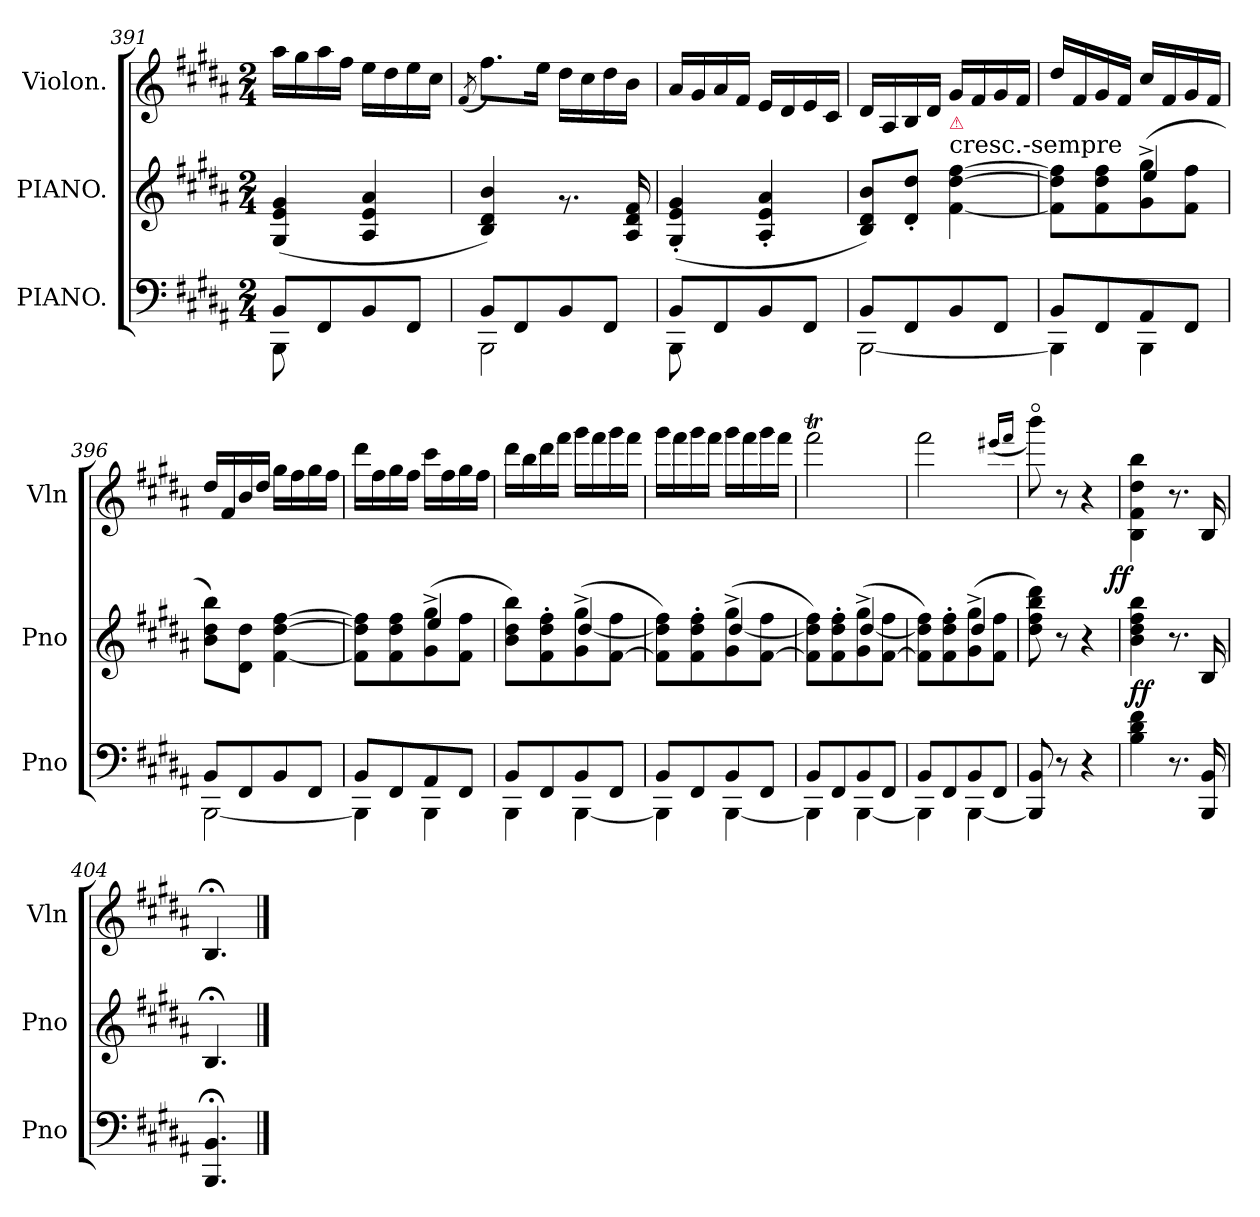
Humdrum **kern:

**kern	**kern	**dynam	**kern	**dynam
*part3	*part2	*part2	*part1	*part1
*staff3	*staff2	*staff2	*staff1	*staff1
*I"PIANO.	*I"PIANO.	*	*I"Violon.	*
*I'Pno	*I'Pno	*	*I'Vln	*
*clefF4	*clefG2	*	*clefG2	*
*k[f#c#g#d#a#]	*k[f#c#g#d#a#]	*	*k[f#c#g#d#a#]	*
*M2/4	*M2/4	*	*M2/4	*
=391	=391	=391	=391	=391
*^	*	*	*	*
8BB/L	8BBB\	(4G#/ 4e/ 4g#/	.	16aa#\LL	.
.	.	.	.	16gg#\	.
8FF#/	8ryy	.	.	16aa#\	.
.	.	.	.	16ff#\JJ	.
8BB/	4ryy	4A#/ 4e/ 4a#/	.	16ee\LL	.
.	.	.	.	16dd#\	.
8FF#/J	.	.	.	16ee\	.
.	.	.	.	16cc#\JJ	.
=392	=392	=392	=392	=392	=392
.	.	.	.	(8qf#/	.
8BB/L	2BBB\	4B/ 4d#/ 4b/)	.	8.ff#\L)	.
8FF#/	.	.	.	.	.
.	.	.	.	16ee\Jk	.
8BB/	.	8.rg	.	16dd#\LL	.
.	.	.	.	16cc#\	.
8FF#/J	.	.	.	16dd#\	.
.	.	16A#/ 16d#/ 16f#/	.	16b\JJ	.
=393	=393	=393	=393	=393	=393
8BB/L	8BBB\	(4G#'/ 4e'/ 4g#'/	.	16a#/LL	.
.	.	.	.	16g#/	.
8FF#/	8ryy	.	.	16a#/	.
.	.	.	.	16f#/JJ	.
8BB/	4ryy	4A#'/ 4e'/ 4a#'/	.	16e/LL	.
.	.	.	.	16d#/	.
8FF#/J	.	.	.	16e/	.
.	.	.	.	16c#/JJ	.
=394	=394	=394	=394	=394	=394
8BB/L	[2BBB\	8B/ 8d#/ 8b/L)	.	16d#/LL	.
.	.	.	.	16A#/	.
8FF#/	.	8d#'/ 8dd#'/J	.	16B/	.
.	.	.	.	16d#/JJ	.
!	!	!LO:TX:t=cresc.-sempre	!	!	!
!	!	!LO:TX:a:color=crimson:t=⚠	!	!	!
8BB/	.	[4f#\ [4dd#\ [4ff#\	.	16g#/LL	.
.	.	.	.	16f#/	.
8FF#/J	.	.	.	16g#/	.
.	.	.	.	16f#/JJ	.
=395	=395	=395	=395	=395	=395
*	*	*^	*	*	*
8BB/L	4BBB\]	8f#]\ 8dd#]\ 8ff#]\L	4ryy	.	16dd#/LL	.
.	.	.	.	.	16f#/	.
8FF#/	.	8f#\ 8dd#\ 8ff#\	.	.	16g#/	.
.	.	.	.	.	16f#/JJ	.
8AA#/	4BBB\	(8g#^\ 8gg#^\	4ee/	.	16cc#/LL	.
.	.	.	.	.	16f#/	.
8FF#/J	.	8f#\ 8ff#\J	.	.	16g#/	.
.	.	.	.	.	16f#/JJ	.
*	*	*v	*v	*	*	*
=396	=396	=396	=396	=396	=396
8BB/L	[2BBB\	8b\ 8dd#\ 8bb\L)	.	16dd#/LL	.
.	.	.	.	16f#/	.
8FF#/	.	8d#\ 8dd#\J	.	16b/	.
.	.	.	.	16dd#/JJ	.
8BB/	.	[4f#\ [4dd#\ [4ff#\	.	16gg#\LL	.
.	.	.	.	16ff#\	.
8FF#/J	.	.	.	16gg#\	.
.	.	.	.	16ff#\JJ	.
=397	=397	=397	=397	=397	=397
*	*	*^	*	*	*
8BB/L	4BBB\]	8f#]\ 8dd#]\ 8ff#]\L	4ryy	.	16ddd#\LL	.
.	.	.	.	.	16ff#\	.
8FF#/	.	8f#\ 8dd#\ 8ff#\	.	.	16gg#\	.
.	.	.	.	.	16ff#\JJ	.
8AA#/	4BBB\	(8g#^\ 8gg#^\	4ee/	.	16ccc#\LL	.
.	.	.	.	.	16ff#\	.
8FF#/J	.	8f#\ 8ff#\J	.	.	16gg#\	.
.	.	.	.	.	16ff#\JJ	.
=398	=398	=398	=398	=398	=398	=398
8BB/L	4BBB\	8b\ 8dd#\ 8bb\L)	4ryy	.	16ddd#\LL	.
.	.	.	.	.	16bb\	.
8FF#/	.	8f#'\ 8dd#'\ 8ff#'\	.	.	16ddd#\	.
.	.	.	.	.	16fff#\JJ	.
8BB/	[4BBB\	(8g#^\ 8gg#^\	[4dd#/	.	16ggg#\LL	.
.	.	.	.	.	16fff#\	.
8FF#/J	.	[8f#\ 8ff#\J	.	.	16ggg#\	.
.	.	.	.	.	16fff#\JJ	.
=399	=399	=399	=399	=399	=399	=399
8BB/L	4BBB\]	8f#]\ 8dd#]\ 8ff#\L)	4ryy	.	16ggg#\LL	.
.	.	.	.	.	16fff#\	.
8FF#/	.	8f#'\ 8dd#'\ 8ff#'\	.	.	16ggg#\	.
.	.	.	.	.	16fff#\JJ	.
8BB/	[4BBB\	(8g#^\ 8gg#^\	[4dd#/	.	16ggg#\LL	.
.	.	.	.	.	16fff#\	.
8FF#/J	.	[8f#\ 8ff#\J	.	.	16ggg#\	.
.	.	.	.	.	16fff#\JJ	.
=400	=400	=400	=400	=400	=400	=400
8BB/L	4BBB\]	8f#]\ 8dd#]\ 8ff#\L)	4ryy	.	2fff#T\	.
8FF#/	.	8f#'\ 8dd#'\ 8ff#'\	.	.	.	.
8BB/	[4BBB\	(8g#^\ 8gg#^\	[4dd#/	.	.	.
8FF#/J	.	[8f#\ 8ff#\J	.	.	.	.
=401	=401	=401	=401	=401	=401	=401
8BB/L	4BBB\]	8f#]\ 8dd#]\ 8ff#\L)	4ryy	.	2fff#\	.
8FF#/	.	8f#'\ 8dd#'\ 8ff#'\	.	.	.	.
8BB/	[4BBB\	(8g#^\ 8gg#^\	4dd#/	.	.	.
8FF#/J	.	8f#\ 8ff#\J	.	.	.	.
*v	*v	*	*	*	*	*
*	*v	*v	*	*	*
.	.	.	(16qqeee#X/LL	.
.	.	.	16qqfff#/JJ	.
=402	=402	=402	=402	=402
8BBB]/ 8BB/	8dd#\ 8ff#\ 8bb\ 8ddd#\)	.	8bbbTTTo\)	.
8r	8r	.	8r	.
4r	4r	.	4r	.
=403	=403	=403	=403	=403
!	!	!	!	!LO:DY:rj
4B\ 4d#\ 4f#\	4b\ 4dd#\ 4ff#\ 4bb\	ff	4B\ 4f#\ 4dd#\ 4bb\	ff
8.r	8.r	.	8.r	.
16BBB/ 16BB/	16B/	.	16B/	.
=404	=404	=404	=404	=404
4.BBB;</ 4.BB;</	4.B;</	.	4.B;</	.
==	==	==	==	==
*-	*-	*-	*-	*-
